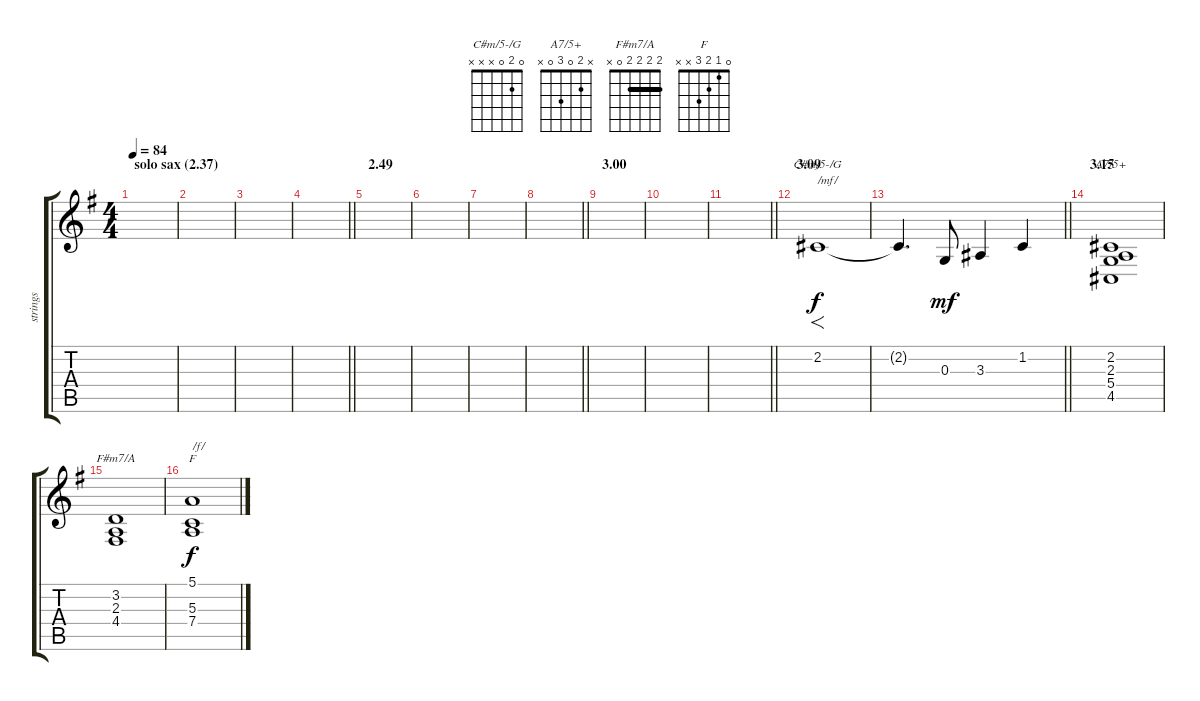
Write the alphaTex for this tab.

\track ("strings" "strings") {instrument synthstrings1}
\staff {score tabs}
\tuning (E4 B3 G3 D3 A2 E2) {hide}
\chord ("C#m/5-/G" 0 2 0 x x x)
\chord ("A7/5+" x 2 0 3 0 x)
\chord ("F#m7/A" 2 2 2 2 0 x) {barre 2}
\chord ("F" 0 1 2 3 x x)
\ts (4 4)
\section ("" "solo sax (2.37)")
\tempo 84
\clef g2
\ks g
|
|
|
\barLineRight lightlight
|
\section ("" "2.49")
|
|
|
\barLineRight lightlight
|
\section ("" "3.00")
|
|
\barLineRight lightlight
|
\section ("" "3.09")
2.2.1{f ch "C#m/5-/G" txt "/mf/"} |
\barLineRight lightlight
2.2{t}.4{d dy f} 0.3.8{dy mf} 3.3.4 1.2.4 |
\section ("" "3.15")
(2.2 2.3 5.4 4.5).1{ch "A7/5+"} |
(3.2 2.3 4.4).1{ch "F#m7/A"} |
(5.1 5.3 7.4).1{ch "F" txt "/f/" dy f}
